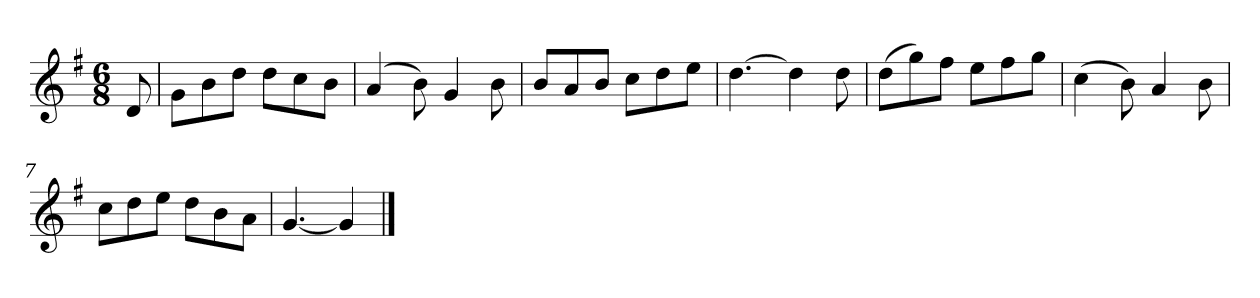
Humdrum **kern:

**kern
*part1
*staff1
*k[f#]
*M6/8
*MM105
=
8d
=1
8gL
8b
8ddJ
8ddL
8cc
8bJ
=2
(4a
8b)
4g
8b
=3
8bL
8a
8bJ
8ccL
8dd
8eeJ
=4
[4.dd
4dd]
8dd
=5
(8ddL
8gg)
8ff#J
8eeL
8ff#
8ggJ
=6
(4cc
8b)
4a
8b
=7
8ccL
8dd
8eeJ
8ddL
8b
8aJ
=8
[4.g
4g]
==
*-
